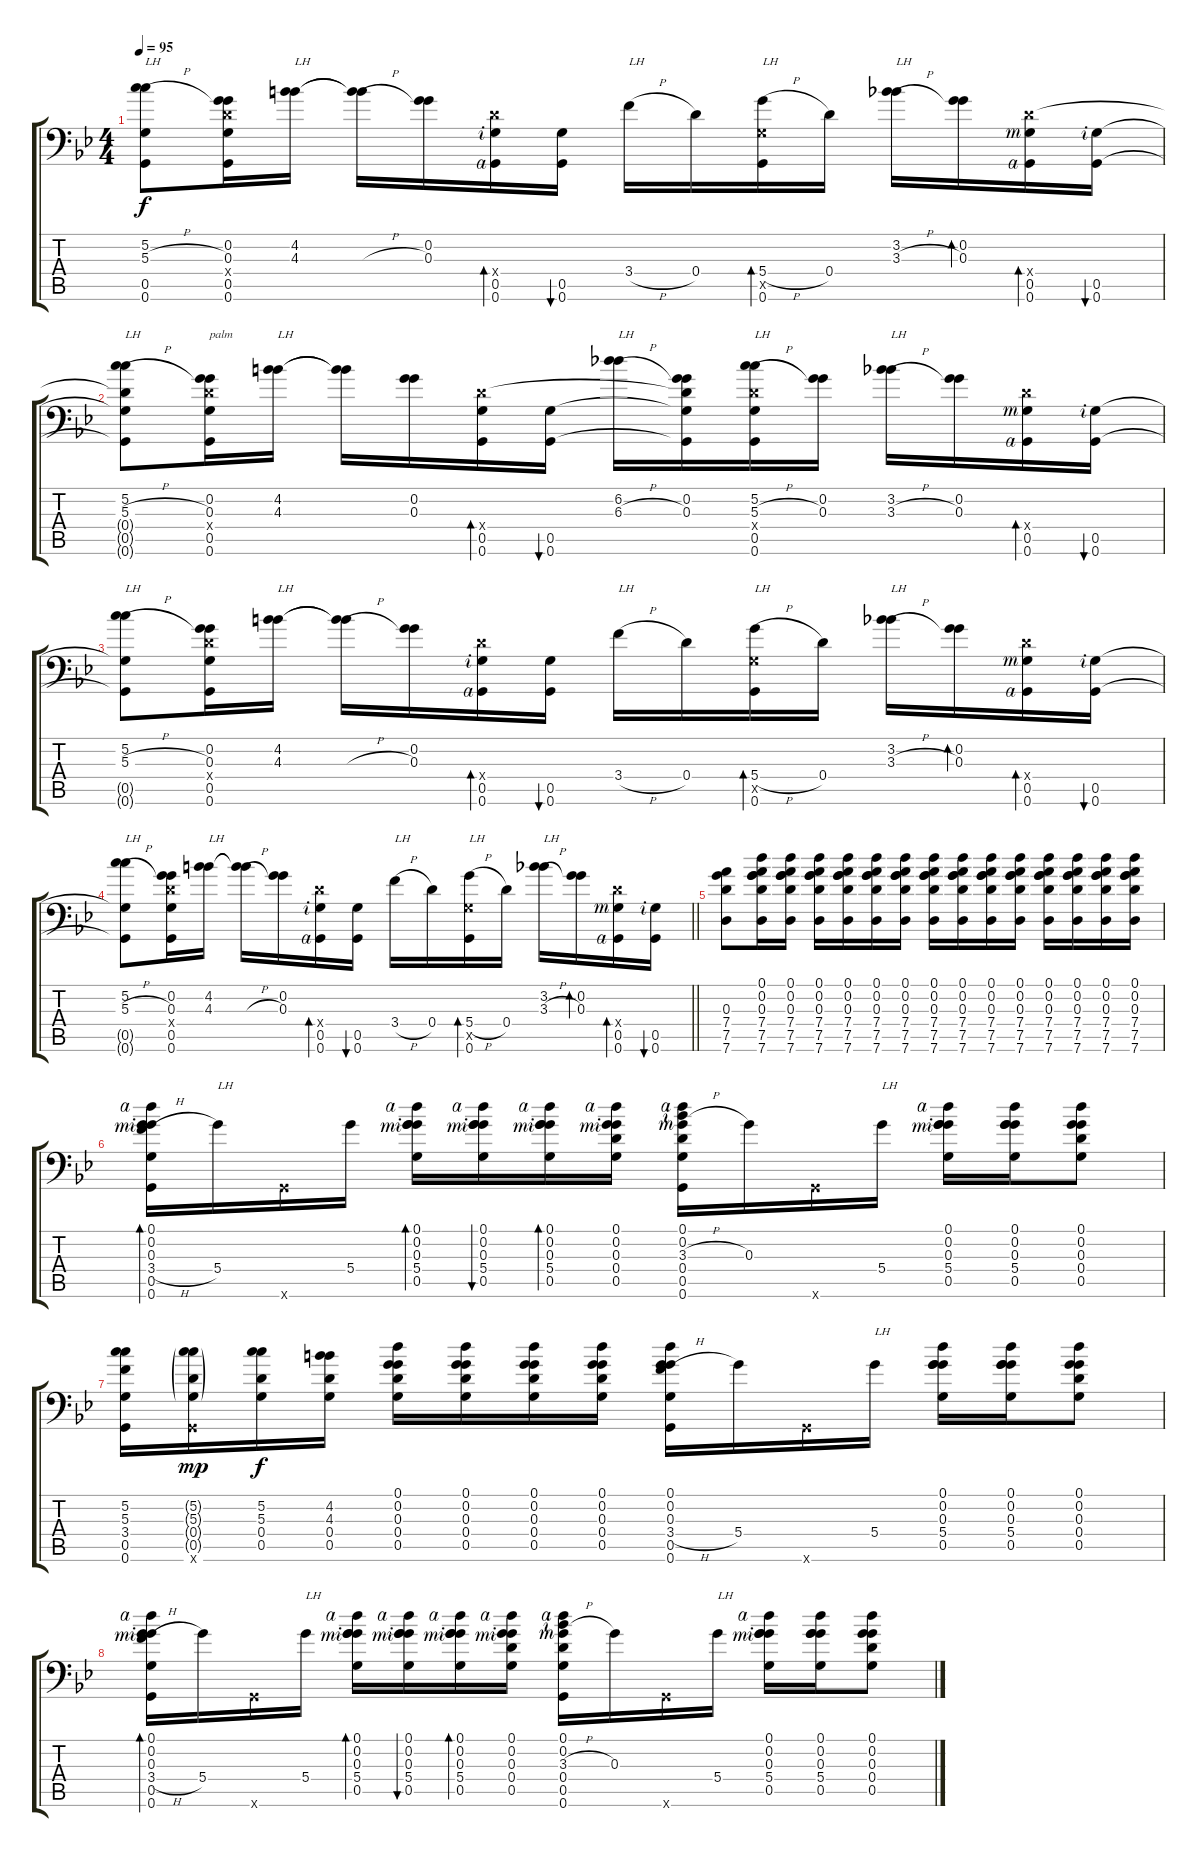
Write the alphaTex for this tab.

\track "" {instrument acousticguitarsteel}
\staff {score tabs}
\tuning (D4 G3 G3 D3 G2 G1) {hide}
\ts (4 4)
\tempo 95
\clef f4
\ks bb
(5.2{h} 5.3{h} 0.5{t} 0.6{t}).8{txt "LH" dy f} (0.2 0.3 0.4{x} 0.5 0.6).16 (4.2 4.3).16{txt "LH"} (4.2{h t} 4.3{h t}).16 (0.2 0.3).16 (0.4{x} 0.5{rf 2} 0.6{rf 4}).16{bd 120} (0.5 0.6).16{bu 120} 3.4{h}.16{txt "LH"} 0.4.16 (5.4{h} 0.5{x} 0.6).16{bd 120 txt "LH"} 0.4.16 (3.2{h} 3.3{h}).16{txt "LH"} (0.2 0.3).16{bd 120} (0.4{x} 0.5{rf 3} 0.6{rf 4}).16{bd 120} (0.5{rf 2} 0.6).16{bu 120} |
(5.2{h} 5.3{h} 0.4{t} 0.5{t} 0.6{t}).8{txt "LH"} (0.2 0.3 0.4{x} 0.5 0.6).16{txt "palm"} (4.2 4.3).16{txt "LH"} (4.2{t} 4.3{t}).16 (0.2 0.3).16 (0.4{x} 0.5 0.6).16{bd 120} (0.5 0.6).16{bu 120} (6.2{h} 6.3{h}).16{txt "LH"} (0.2 0.3 0.4{t} 0.5{t} 0.6{t}).16 (5.2{h} 5.3{h} 0.4{x} 0.5 0.6).16{txt "LH"} (0.2 0.3).16 (3.2{h} 3.3{h}).16{txt "LH"} (0.2 0.3).16 (0.4{x} 0.5{rf 3} 0.6{rf 4}).16{bd 120} (0.5{rf 2} 0.6).16{bu 120} |
(5.2{h} 5.3{h} 0.5{t} 0.6{t}).8{txt "LH"} (0.2 0.3 0.4{x} 0.5 0.6).16 (4.2 4.3).16{txt "LH"} (4.2{h t} 4.3{h t}).16 (0.2 0.3).16 (0.4{x} 0.5{rf 2} 0.6{rf 4}).16{bd 120} (0.5 0.6).16{bu 120} 3.4{h}.16{txt "LH"} 0.4.16 (5.4{h} 0.5{x} 0.6).16{bd 120 txt "LH"} 0.4.16 (3.2{h} 3.3{h}).16{txt "LH"} (0.2 0.3).16{bd 120} (0.4{x} 0.5{rf 3} 0.6{rf 4}).16{bd 120} (0.5{rf 2} 0.6).16{bu 120} |
\barLineRight lightlight
(5.2{h} 5.3{h} 0.5{t} 0.6{t}).8{txt "LH"} (0.2 0.3 0.4{x} 0.5 0.6).16 (4.2 4.3).16{txt "LH"} (4.2{h t} 4.3{h t}).16 (0.2 0.3).16 (0.4{x} 0.5{rf 2} 0.6{rf 4}).16{bd 120} (0.5 0.6).16{bu 120} 3.4{h}.16{txt "LH"} 0.4.16 (5.4{h} 0.5{x} 0.6).16{bd 120 txt "LH"} 0.4.16 (3.2{h} 3.3{h}).16{txt "LH"} (0.2 0.3).16{bd 120} (0.4{x} 0.5{rf 3} 0.6{rf 4}).16{bd 120} (0.5{rf 2} 0.6).16{bu 120} |
(0.3 7.4 7.5 7.6).8 (0.1 0.2 0.3 7.4 7.5 7.6).16 (0.1 0.2 0.3 7.4 7.5 7.6).16 (0.1 0.2 0.3 7.4 7.5 7.6).16 (0.1 0.2 0.3 7.4 7.5 7.6).16 (0.1 0.2 0.3 7.4 7.5 7.6).16 (0.1 0.2 0.3 7.4 7.5 7.6).16 (0.1 0.2 0.3 7.4 7.5 7.6).16 (0.1 0.2 0.3 7.4 7.5 7.6).16 (0.1 0.2 0.3 7.4 7.5 7.6).16 (0.1 0.2 0.3 7.4 7.5 7.6).16 (0.1 0.2 0.3 7.4 7.5 7.6).16 (0.1 0.2 0.3 7.4 7.5 7.6).16 (0.1 0.2 0.3 7.4 7.5 7.6).16 (0.1 0.2 0.3 7.4 7.5 7.6).16 |
(0.1{rf 4} 0.2{rf 3} 0.3{rf 2} 3.4{h} 0.5 0.6).16{bd 120} 5.4.16{txt "LH"} 0.6{x}.16 5.4.16 (0.1{rf 4} 0.2{rf 3} 0.3{rf 2} 5.4 0.5).16{bd 60} (0.1{rf 4} 0.2{rf 3} 0.3{rf 2} 5.4 0.5).16{bu 60} (0.1{rf 4} 0.2{rf 3} 0.3{rf 2} 5.4 0.5).16{bd 60} (0.1{rf 4} 0.2{rf 3} 0.3{rf 2} 0.4 0.5).16 (0.1{rf 4} 0.2{rf 3} 3.3{h rf 2} 0.4 0.5 0.6).16 0.3.16 0.6{x}.16 5.4.16{txt "LH"} (0.1{rf 4} 0.2{rf 3} 0.3{rf 2} 5.4 0.5).16 (0.1 0.2 0.3 5.4 0.5).16 (0.1 0.2 0.3 0.4 0.5).8 |
(5.2 5.3 3.4 0.5 0.6).16 (5.2{g} 5.3{g} 0.4{g} 0.5{g} 0.6{x}).16{dy mp} (5.2 5.3 0.4 0.5).16{dy f} (4.2 4.3 0.4 0.5).16 (0.1 0.2 0.3 0.4 0.5).16 (0.1 0.2 0.3 0.4 0.5).16 (0.1 0.2 0.3 0.4 0.5).16 (0.1 0.2 0.3 0.4 0.5).16 (0.1 0.2 0.3 3.4{h} 0.5 0.6).16 5.4.16 0.6{x}.16 5.4.16{txt "LH"} (0.1 0.2 0.3 5.4 0.5).16 (0.1 0.2 0.3 5.4 0.5).16 (0.1 0.2 0.3 0.4 0.5).8 |
(0.1{rf 4} 0.2{rf 3} 0.3{rf 2} 3.4{h} 0.5 0.6).16{bd 120} 5.4.16 0.6{x}.16 5.4.16{txt "LH"} (0.1{rf 4} 0.2{rf 3} 0.3{rf 2} 5.4 0.5).16{bd 60} (0.1{rf 4} 0.2{rf 3} 0.3{rf 2} 5.4 0.5).16{bu 60} (0.1{rf 4} 0.2{rf 3} 0.3{rf 2} 5.4 0.5).16{bd 60} (0.1{rf 4} 0.2{rf 3} 0.3{rf 2} 0.4 0.5).16 (0.1{rf 4} 0.2{rf 3} 3.3{h rf 2} 0.4 0.5 0.6).16 0.3.16 0.6{x}.16 5.4.16{txt "LH"} (0.1{rf 4} 0.2{rf 3} 0.3{rf 2} 5.4 0.5).16 (0.1 0.2 0.3 5.4 0.5).16 (0.1 0.2 0.3 0.4 0.5).8
